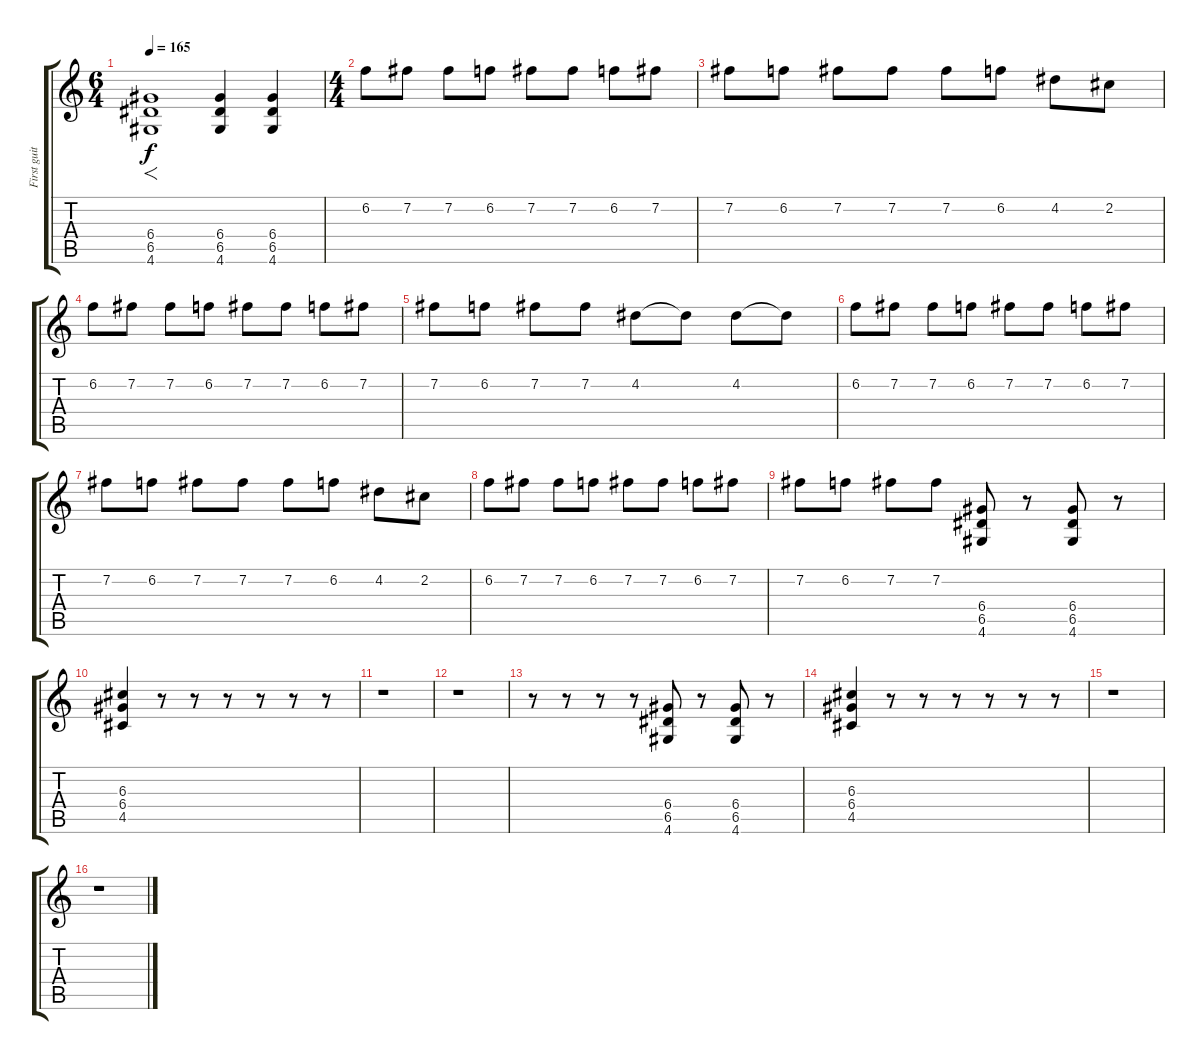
\track ("First guitar " "First guit") {instrument distortionguitar}
\staff {score tabs}
\tuning (E4 B3 G3 D3 A2 E2) {hide}
\ts (6 4)
\tempo 165
\clef g2
\ks c
(6.4 6.5 4.6).1{f dy f instrument distortionguitar} (6.4 6.5 4.6).4 (6.4 6.5 4.6).4 |
\ts (4 4)
6.2.8 7.2.8 7.2.8 6.2.8 7.2.8 7.2.8 6.2.8 7.2.8 |
7.2.8 6.2.8 7.2.8 7.2.8 7.2.8 6.2.8 4.2.8 2.2.8 |
6.2.8 7.2.8 7.2.8 6.2.8 7.2.8 7.2.8 6.2.8 7.2.8 |
7.2.8 6.2.8 7.2.8 7.2.8 4.2.8 4.2{t}.8 4.2.8 4.2{t}.8 |
6.2.8 7.2.8 7.2.8 6.2.8 7.2.8 7.2.8 6.2.8 7.2.8 |
7.2.8 6.2.8 7.2.8 7.2.8 7.2.8 6.2.8 4.2.8 2.2.8 |
6.2.8 7.2.8 7.2.8 6.2.8 7.2.8 7.2.8 6.2.8 7.2.8 |
7.2.8 6.2.8 7.2.8 7.2.8 (6.4 6.5 4.6).8 r.8 (6.4 6.5 4.6).8 r.8 |
(6.3 6.4 4.5).4 r.8 r.8 r.8 r.8 r.8 r.8 |
r.1 |
r.1 |
r.8 r.8 r.8 r.8 (6.4 6.5 4.6).8 r.8 (6.4 6.5 4.6).8 r.8 |
(6.3 6.4 4.5).4 r.8 r.8 r.8 r.8 r.8 r.8 |
r.1 |
r.1
